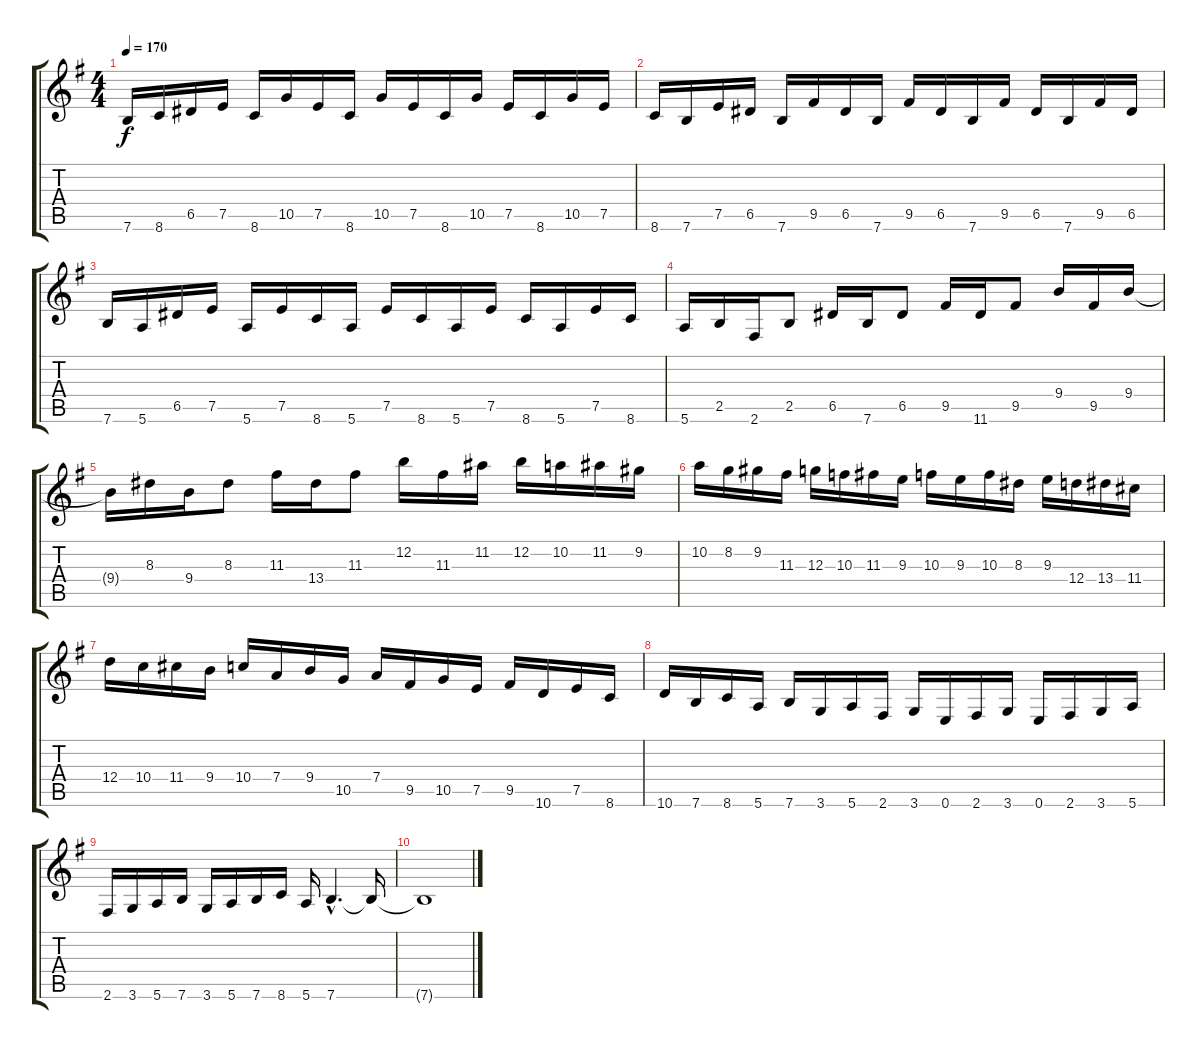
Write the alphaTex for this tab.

\track "" {instrument distortionguitar}
\staff {score tabs}
\tuning (E4 B3 G3 D3 A2 E2) {hide}
\ts (4 4)
\tempo 170
\clef g2
\ks eminor
7.6.16{dy f} 8.6.16 6.5.16 7.5.16 8.6.16 10.5.16 7.5.16 8.6.16 10.5.16 7.5.16 8.6.16 10.5.16 7.5.16 8.6.16 10.5.16 7.5.16 |
8.6.16 7.6.16 7.5.16 6.5.16 7.6.16 9.5.16 6.5.16 7.6.16 9.5.16 6.5.16 7.6.16 9.5.16 6.5.16 7.6.16 9.5.16 6.5.16 |
7.6.16 5.6.16 6.5.16 7.5.16 5.6.16 7.5.16 8.6.16 5.6.16 7.5.16 8.6.16 5.6.16 7.5.16 8.6.16 5.6.16 7.5.16 8.6.16 |
5.6.16 2.5.16 2.6.16 2.5.8 6.5.16 7.6.16 6.5.8 9.5.16 11.6.16 9.5.8 9.4.16 9.5.16 9.4.16 |
9.4{t}.16 8.3.16 9.4.16 8.3.8 11.3.16 13.4.16 11.3.8 12.2.16 11.3.16 11.2.16 12.2.16 10.2.16 11.2.16 9.2.16 |
10.2.16 8.2.16 9.2.16 11.3.16 12.3.16 10.3.16 11.3.16 9.3.16 10.3.16 9.3.16 10.3.16 8.3.16 9.3.16 12.4.16 13.4.16 11.4.16 |
12.4.16 10.4.16 11.4.16 9.4.16 10.4.16 7.4.16 9.4.16 10.5.16 7.4.16 9.5.16 10.5.16 7.5.16 9.5.16 10.6.16 7.5.16 8.6.16 |
10.6.16 7.6.16 8.6.16 5.6.16 7.6.16 3.6.16 5.6.16 2.6.16 3.6.16 0.6.16 2.6.16 3.6.16 0.6.16 2.6.16 3.6.16 5.6.16 |
2.6.16 3.6.16 5.6.16 7.6.16 3.6.16 5.6.16 7.6.16 8.6.16 5.6.16 7.6{hac}.4{d} 7.6{t}.16 |
7.6{t}.1
